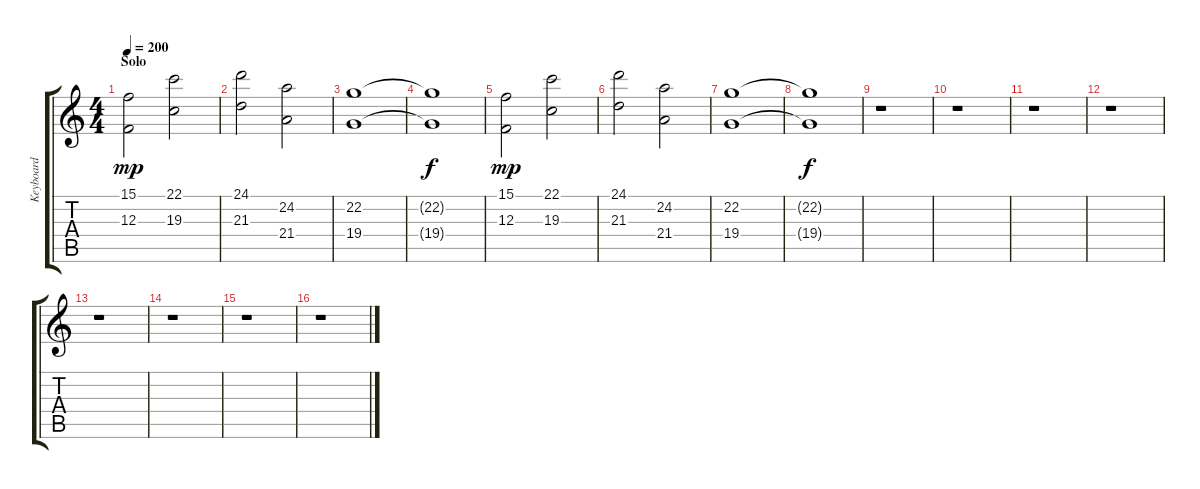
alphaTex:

\track ("Keyboard" "Keyboard") {instrument choiraahs}
\staff {score tabs}
\tuning (D4 A3 F3 C3 G2 D2) {hide}
\ts (4 4)
\section ("" "Solo")
\tempo 200
\clef g2
\ks c
(15.1 12.3).2{dy mp} (22.1 19.3).2 |
(24.1 21.3).2 (24.2 21.4).2 |
(22.2 19.4).1 |
(22.2{t} 19.4{t}).1{dy f} |
(15.1 12.3).2{dy mp} (22.1 19.3).2 |
(24.1 21.3).2 (24.2 21.4).2 |
(22.2 19.4).1 |
(22.2{t} 19.4{t}).1{dy f} |
r.1 |
r.1 |
r.1 |
r.1 |
r.1 |
r.1 |
r.1 |
r.1
